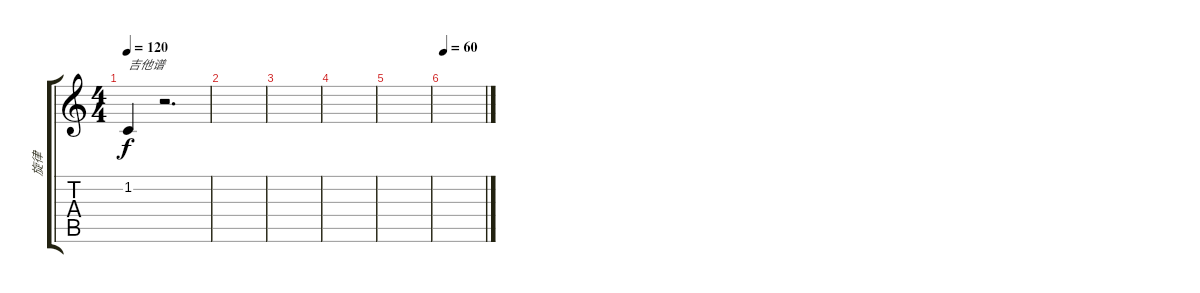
\track ("旋律" "旋律") {instrument flute}
\staff {score tabs}
\tuning (E4 B3 G3 D3 A2 E2) {hide}
\ts (4 4)
\tempo 120
\clef g2
\ks c
1.2{t}.4{txt "吉他谱" dy f} r.2{d} |
|
|
|
|
\tempo 60
